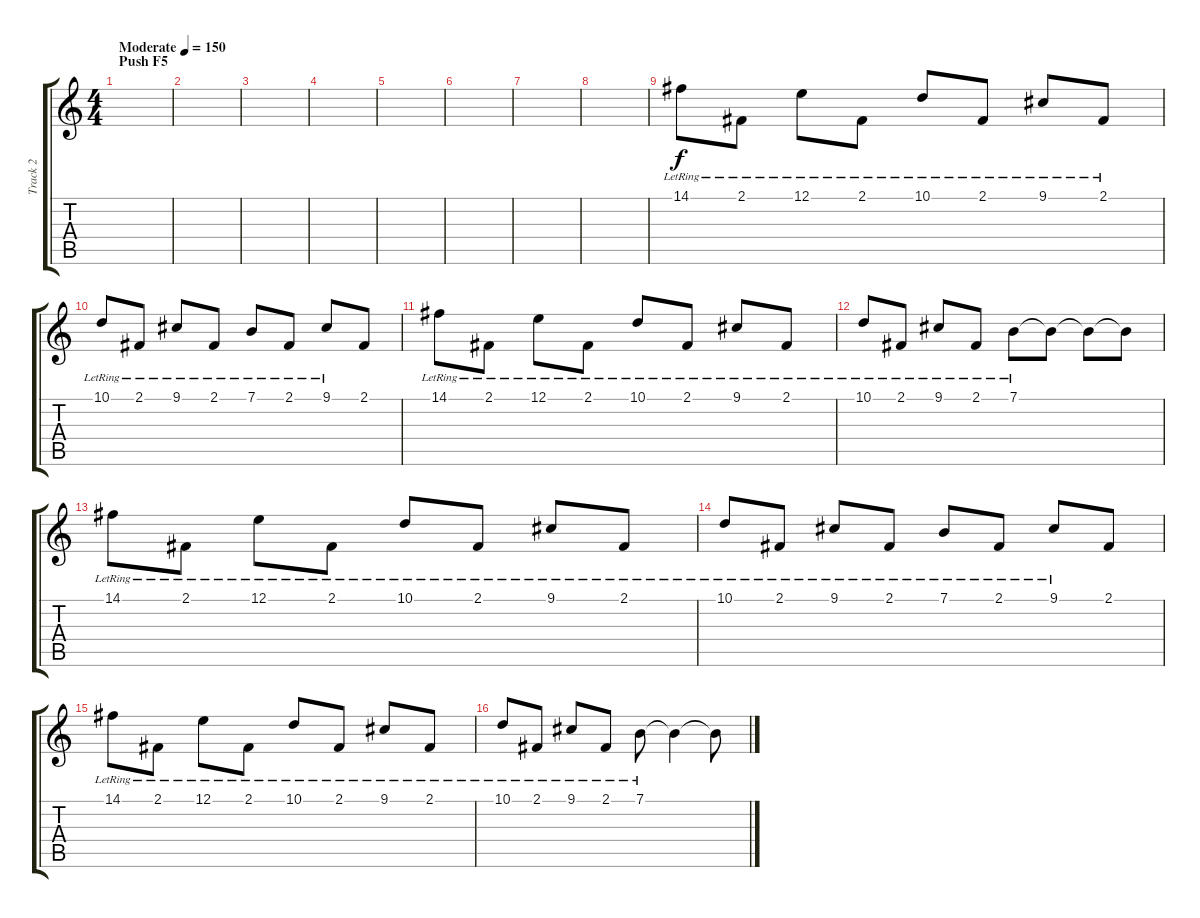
\track ("Track 2" "Track 2") {instrument electricgrandpiano}
\staff {score tabs}
\tuning (E4 B3 G3 D3 A2 E2) {hide}
\ts (4 4)
\section ("" "Push F5")
\tempo (150 "Moderate")
\clef g2
\ks c
|
|
|
|
|
|
|
|
14.1{lr}.8 2.1{lr}.8 12.1{lr}.8 2.1{lr}.8 10.1{lr}.8 2.1{lr}.8 9.1{lr}.8 2.1{lr}.8 |
10.1{lr}.8 2.1{lr}.8 9.1{lr}.8 2.1{lr}.8 7.1{lr}.8 2.1{lr}.8 9.1{lr}.8 2.1.8 |
14.1{lr}.8 2.1{lr}.8 12.1{lr}.8 2.1{lr}.8 10.1{lr}.8 2.1{lr}.8 9.1{lr}.8 2.1{lr}.8 |
10.1{lr}.8 2.1{lr}.8 9.1{lr}.8 2.1{lr}.8 7.1{lr}.8 7.1{t}.8 7.1{t}.8 7.1{t}.8 |
14.1{lr}.8 2.1{lr}.8 12.1{lr}.8 2.1{lr}.8 10.1{lr}.8 2.1{lr}.8 9.1{lr}.8 2.1{lr}.8 |
10.1{lr}.8 2.1{lr}.8 9.1{lr}.8 2.1{lr}.8 7.1{lr}.8 2.1{lr}.8 9.1{lr}.8 2.1.8 |
14.1{lr}.8 2.1{lr}.8 12.1{lr}.8 2.1{lr}.8 10.1{lr}.8 2.1{lr}.8 9.1{lr}.8 2.1{lr}.8 |
10.1{lr}.8 2.1{lr}.8 9.1{lr}.8 2.1{lr}.8 7.1{lr}.8 7.1{t}.4 7.1{t}.8
